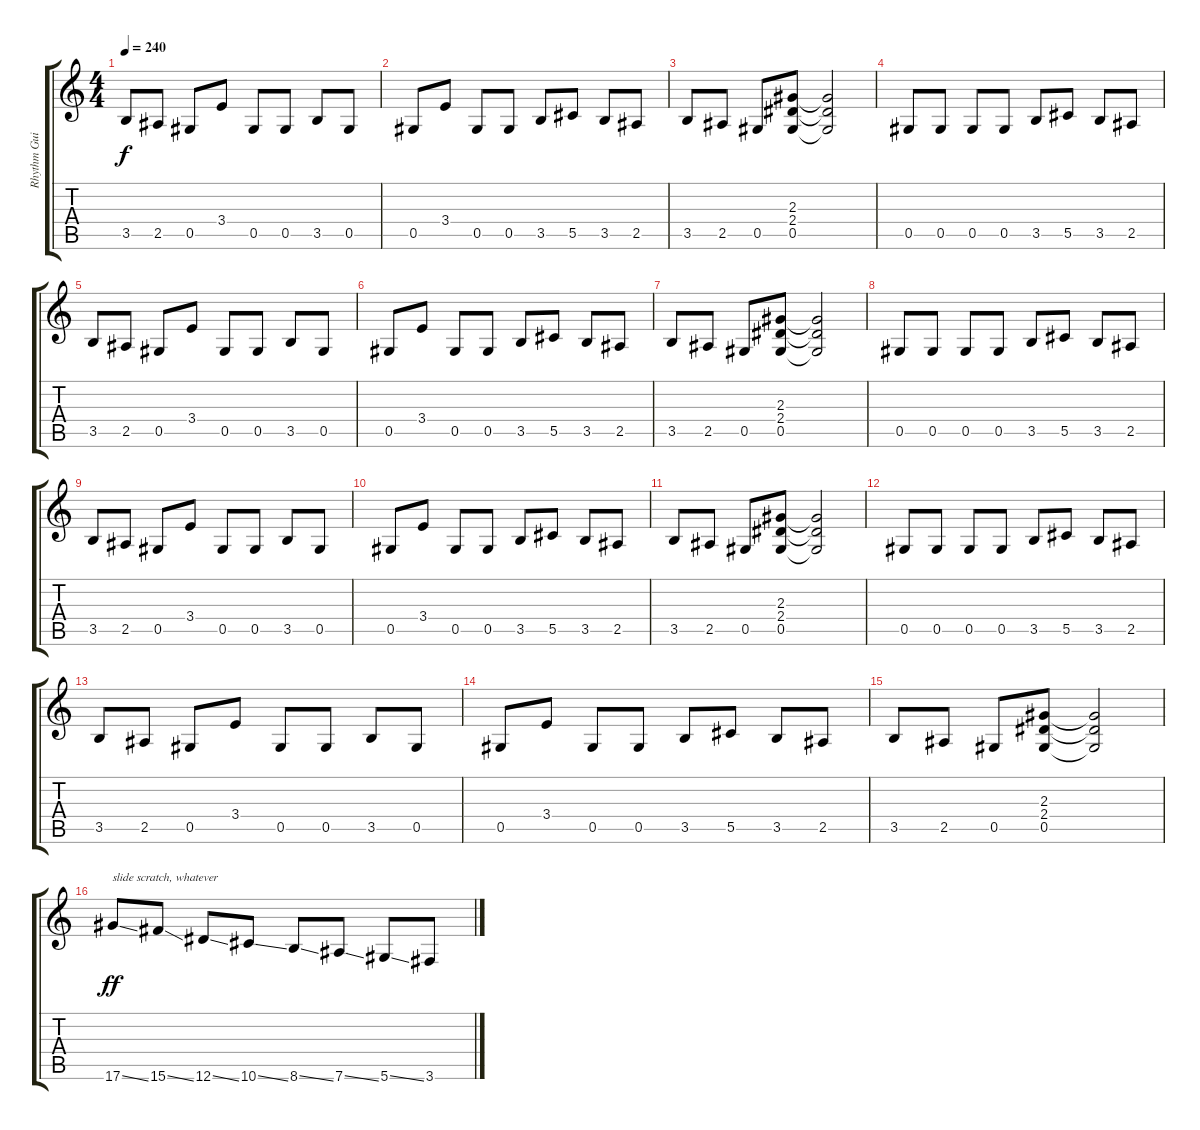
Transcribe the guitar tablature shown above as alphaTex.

\track ("Rhythm Guitar" "Rhythm Gui") {instrument overdrivenguitar}
\staff {score tabs}
\tuning (Eb4 Bb3 Gb3 Db3 Ab2 Eb2) {hide}
\ts (4 4)
\tempo 240
\clef g2
\ks c
3.5.8{dy f} 2.5.8 0.5.8 3.4.8 0.5.8 0.5.8 3.5.8 0.5.8 |
0.5.8 3.4.8 0.5.8 0.5.8 3.5.8 5.5.8 3.5.8 2.5.8 |
3.5.8 2.5.8 0.5.8 (2.3 2.4 0.5).8 (2.3{t} 2.4{t} 0.5{t}).2 |
0.5.8 0.5.8 0.5.8 0.5.8 3.5.8 5.5.8 3.5.8 2.5.8 |
3.5.8 2.5.8 0.5.8 3.4.8 0.5.8 0.5.8 3.5.8 0.5.8 |
0.5.8 3.4.8 0.5.8 0.5.8 3.5.8 5.5.8 3.5.8 2.5.8 |
3.5.8 2.5.8 0.5.8 (2.3 2.4 0.5).8 (2.3{t} 2.4{t} 0.5{t}).2 |
0.5.8 0.5.8 0.5.8 0.5.8 3.5.8 5.5.8 3.5.8 2.5.8 |
3.5.8 2.5.8 0.5.8 3.4.8 0.5.8 0.5.8 3.5.8 0.5.8 |
0.5.8 3.4.8 0.5.8 0.5.8 3.5.8 5.5.8 3.5.8 2.5.8 |
3.5.8 2.5.8 0.5.8 (2.3 2.4 0.5).8 (2.3{t} 2.4{t} 0.5{t}).2 |
0.5.8 0.5.8 0.5.8 0.5.8 3.5.8 5.5.8 3.5.8 2.5.8 |
3.5.8 2.5.8 0.5.8 3.4.8 0.5.8 0.5.8 3.5.8 0.5.8 |
0.5.8 3.4.8 0.5.8 0.5.8 3.5.8 5.5.8 3.5.8 2.5.8 |
3.5.8 2.5.8 0.5.8 (2.3 2.4 0.5).8 (2.3{t} 2.4{t} 0.5{t}).2 |
17.6{ss}.8{txt "slide scratch, whatever" dy ff instrument guitarfretnoise} 15.6{ss}.8 12.6{ss}.8 10.6{ss}.8 8.6{ss}.8 7.6{ss}.8 5.6{ss}.8 3.6.8
